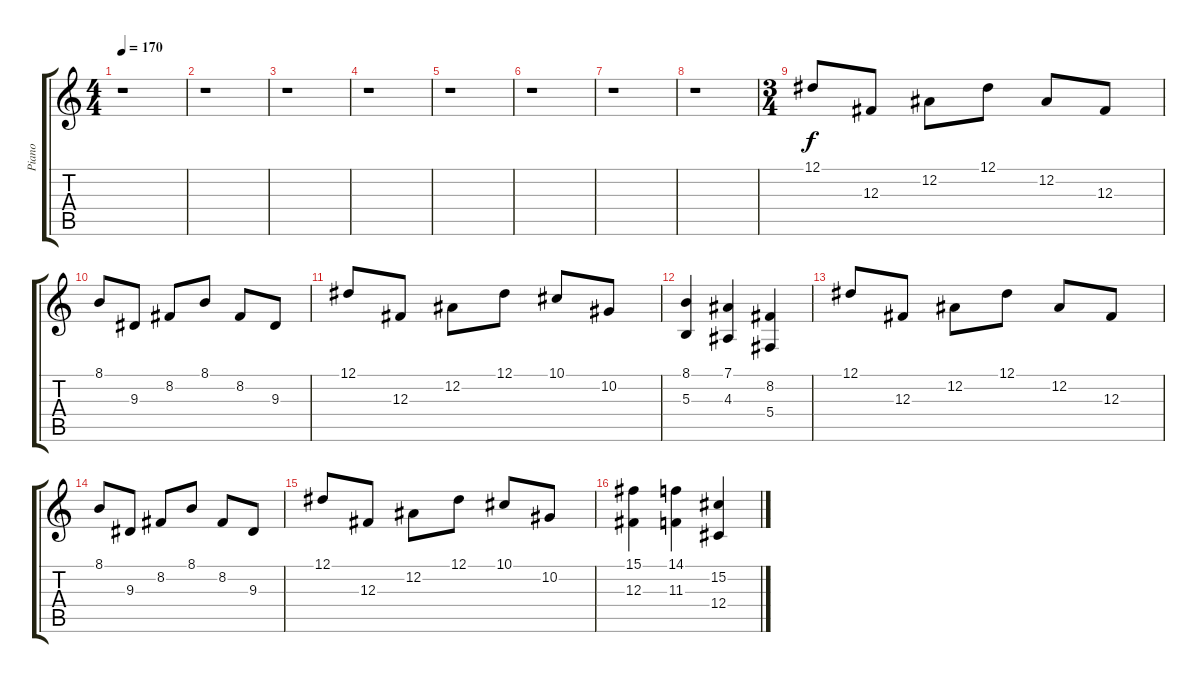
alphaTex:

\track ("Piano" "Piano") {instrument brightacousticpiano}
\staff {score tabs}
\tuning (Eb4 Bb3 Gb3 Db3 Ab2 Eb2) {hide}
\ts (4 4)
\tempo 170
\clef g2
\ks c
r.1{dy f} |
r.1 |
r.1 |
r.1 |
r.1 |
r.1 |
r.1 |
r.1 |
\ts (3 4)
\section ("" "")
12.1.8 12.3.8 12.2.8 12.1.8 12.2.8 12.3.8 |
8.1.8 9.3.8 8.2.8 8.1.8 8.2.8 9.3.8 |
12.1.8 12.3.8 12.2.8 12.1.8 10.1.8 10.2.8 |
(8.1 5.3).4 (7.1 4.3).4 (8.2 5.4).4 |
12.1.8 12.3.8 12.2.8 12.1.8 12.2.8 12.3.8 |
8.1.8 9.3.8 8.2.8 8.1.8 8.2.8 9.3.8 |
12.1.8 12.3.8 12.2.8 12.1.8 10.1.8 10.2.8 |
(15.1 12.3).4 (14.1 11.3).4 (15.2 12.4).4
